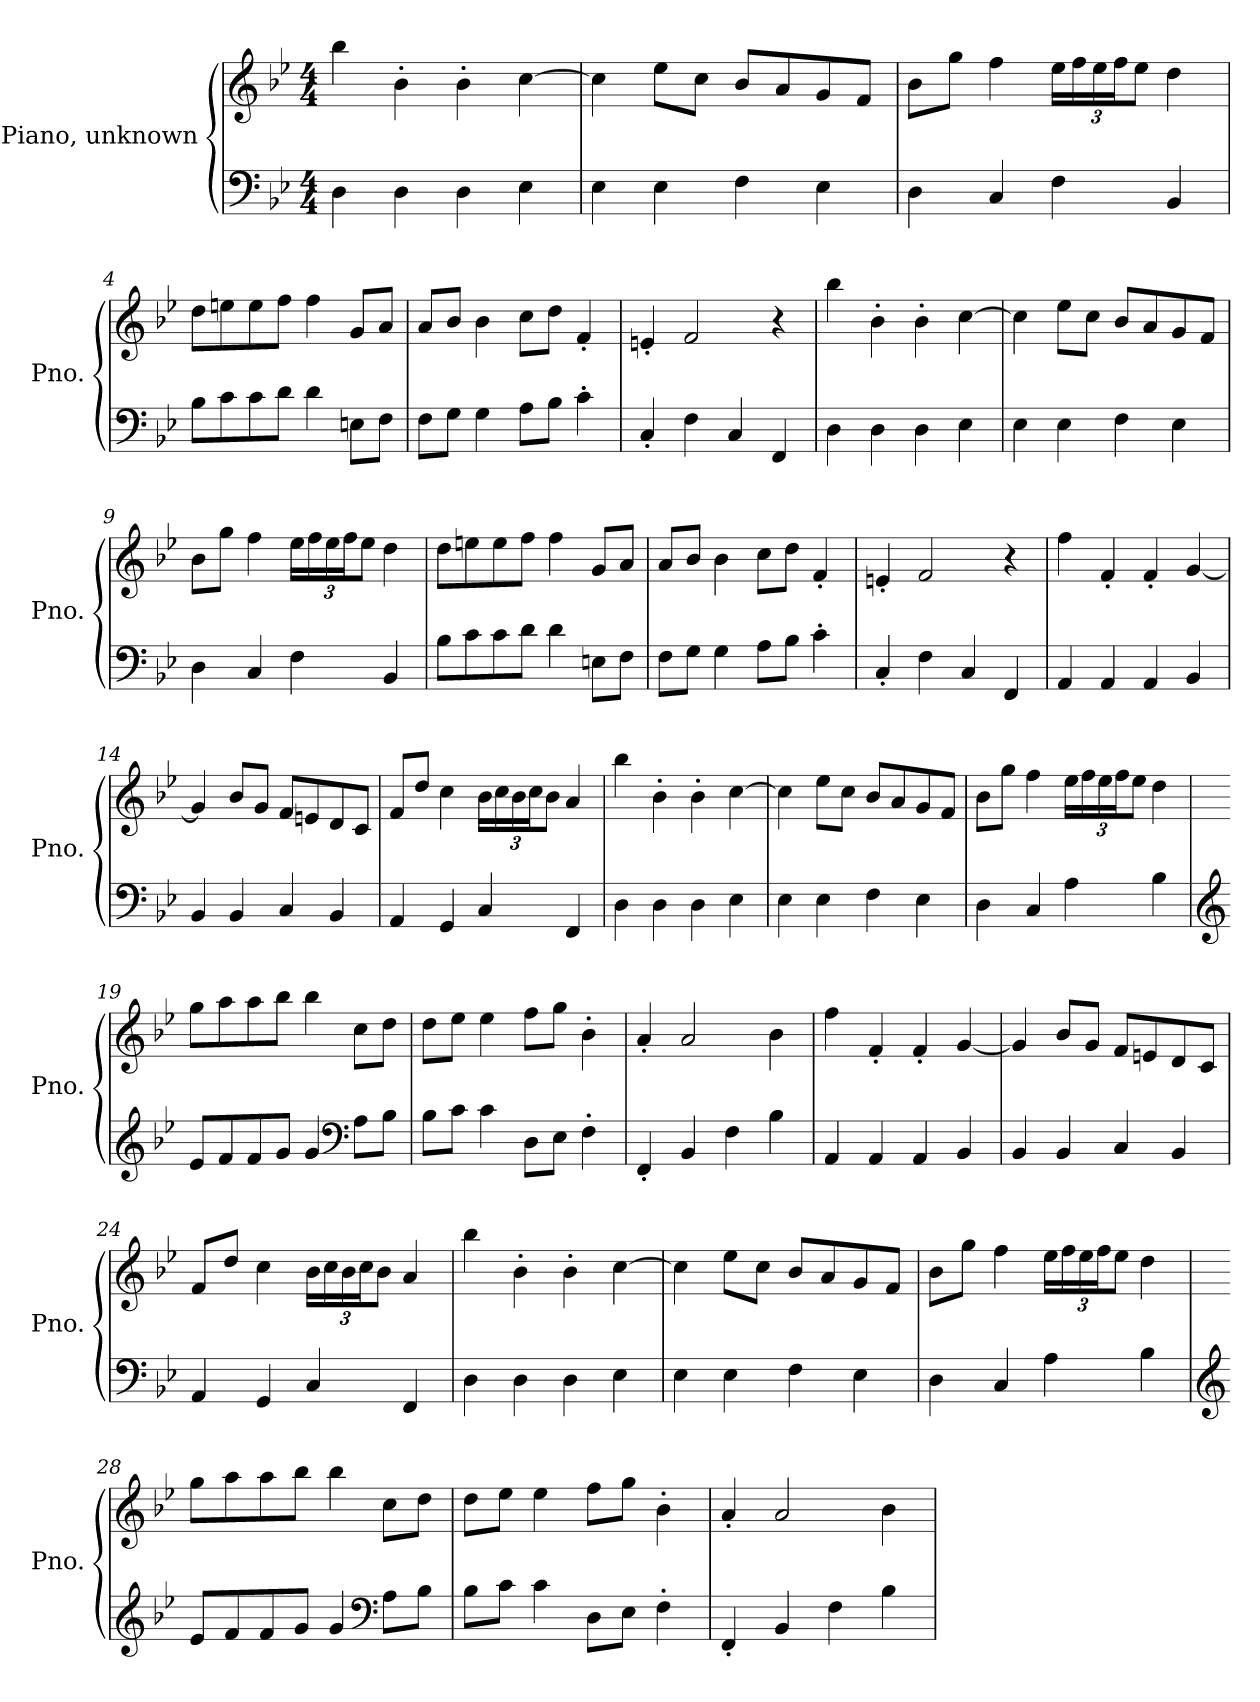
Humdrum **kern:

**kern	**kern
*part1	*part1
*staff2	*staff1
*I"Piano, unknown	*
*I'Pno.	*
*clefF4	*clefG2
*k[b-e-]	*k[b-e-]
*M4/4	*M4/4
*MM120	*MM120
=1	=1
4D\	4bb-\
4D\	4b-'\
4D\	4b-'\
4E-\	[4cc\
=2	=2
4E-\	4cc\]
4E-\	8ee-\L
.	8cc\J
4F\	8b-/L
.	8a/
4E-\	8g/
.	8f/J
=3	=3
4D\	8b-\L
.	8gg\J
4C/	4ff\
*	*Xbrackettup
4F\	24ee-\LL
.	24ff\
.	24ee-\
.	24ff\J
.	12ee-\J
4BB-/	4dd\
=4	=4
8B-\L	8dd\L
8c\	8een\
8c\	8ee\
8d\J	8ff\J
4d\	4ff\
8En\L	8g/L
8F\J	8a/J
=5	=5
8F\L	8a/L
8G\J	8b-/J
4G\	4b-\
8A\L	8cc\L
8B-\J	8dd\J
4c'\	4f'/
=6	=6
4C'/	4en'/
4F\	2f/
4C/	.
4FF/	4r
!!LO:LB:g=z
=7	=7
4D\	4bb-\
4D\	4b-'\
4D\	4b-'\
4E-\	[4cc\
=8	=8
4E-\	4cc\]
4E-\	8ee-\L
.	8cc\J
4F\	8b-/L
.	8a/
4E-\	8g/
.	8f/J
=9	=9
4D\	8b-\L
.	8gg\J
4C/	4ff\
4F\	24ee-\LL
.	24ff\
.	24ee-\
.	24ff\J
.	12ee-\J
4BB-/	4dd\
=10	=10
8B-\L	8dd\L
8c\	8een\
8c\	8ee\
8d\J	8ff\J
4d\	4ff\
8En\L	8g/L
8F\J	8a/J
=11	=11
8F\L	8a/L
8G\J	8b-/J
4G\	4b-\
8A\L	8cc\L
8B-\J	8dd\J
4c'\	4f'/
=12	=12
4C'/	4en'/
4F\	2f/
4C/	.
4FF/	4r
!!LO:LB:g=z
=13	=13
4AA/	4ff\
4AA/	4f'/
4AA/	4f'/
4BB-/	[4g/
=14	=14
4BB-/	4g/]
4BB-/	8b-/L
.	8g/J
4C/	8f/L
.	8en/
4BB-/	8d/
.	8c/J
=15	=15
4AA/	8f/L
.	8dd/J
4GG/	4cc\
4C/	24b-\LL
.	24cc\
.	24b-\
.	24cc\J
.	12b-\J
4FF/	4a/
=16	=16
4D\	4bb-\
4D\	4b-'\
4D\	4b-'\
4E-\	[4cc\
=17	=17
4E-\	4cc\]
4E-\	8ee-\L
.	8cc\J
4F\	8b-/L
.	8a/
4E-\	8g/
.	8f/J
=18	=18
4D\	8b-\L
.	8gg\J
4C/	4ff\
4A\	24ee-\LL
.	24ff\
.	24ee-\
.	24ff\J
.	12ee-\J
4B-\	4dd\
!!LO:LB:g=z
=19	=19
*clefG2	*
8e-/L	8gg\L
8f/	8aa\
8f/	8aa\
8g/J	8bb-\J
4g/	4bb-\
*clefF4	*
8A\L	8cc\L
8B-\J	8dd\J
=20	=20
8B-\L	8dd\L
8c\J	8ee-\J
4c\	4ee-\
8D\L	8ff\L
8E-\J	8gg\J
4F'\	4b-'\
=21	=21
4FF'/	4a'/
4BB-/	2a/
4F\	.
4B-\	4b-\
=22	=22
4AA/	4ff\
4AA/	4f'/
4AA/	4f'/
4BB-/	[4g/
=23	=23
4BB-/	4g/]
4BB-/	8b-/L
.	8g/J
4C/	8f/L
.	8en/
4BB-/	8d/
.	8c/J
!!LO:LB:g=z
=24	=24
4AA/	8f/L
.	8dd/J
4GG/	4cc\
4C/	24b-\LL
.	24cc\
.	24b-\
.	24cc\J
.	12b-\J
4FF/	4a/
=25	=25
4D\	4bb-\
4D\	4b-'\
4D\	4b-'\
4E-\	[4cc\
=26	=26
4E-\	4cc\]
4E-\	8ee-\L
.	8cc\J
4F\	8b-/L
.	8a/
4E-\	8g/
.	8f/J
=27	=27
4D\	8b-\L
.	8gg\J
4C/	4ff\
4A\	24ee-\LL
.	24ff\
.	24ee-\
.	24ff\J
.	12ee-\J
4B-\	4dd\
=28	=28
*clefG2	*
8e-/L	8gg\L
8f/	8aa\
8f/	8aa\
8g/J	8bb-\J
4g/	4bb-\
*clefF4	*
8A\L	8cc\L
8B-\J	8dd\J
!!LO:LB:g=z
=29	=29
8B-\L	8dd\L
8c\J	8ee-\J
4c\	4ee-\
8D\L	8ff\L
8E-\J	8gg\J
4F'\	4b-'\
=30	=30
4FF'/	4a'/
4BB-/	2a/
4F\	.
4B-\	4b-\
=	=
*-	*-
